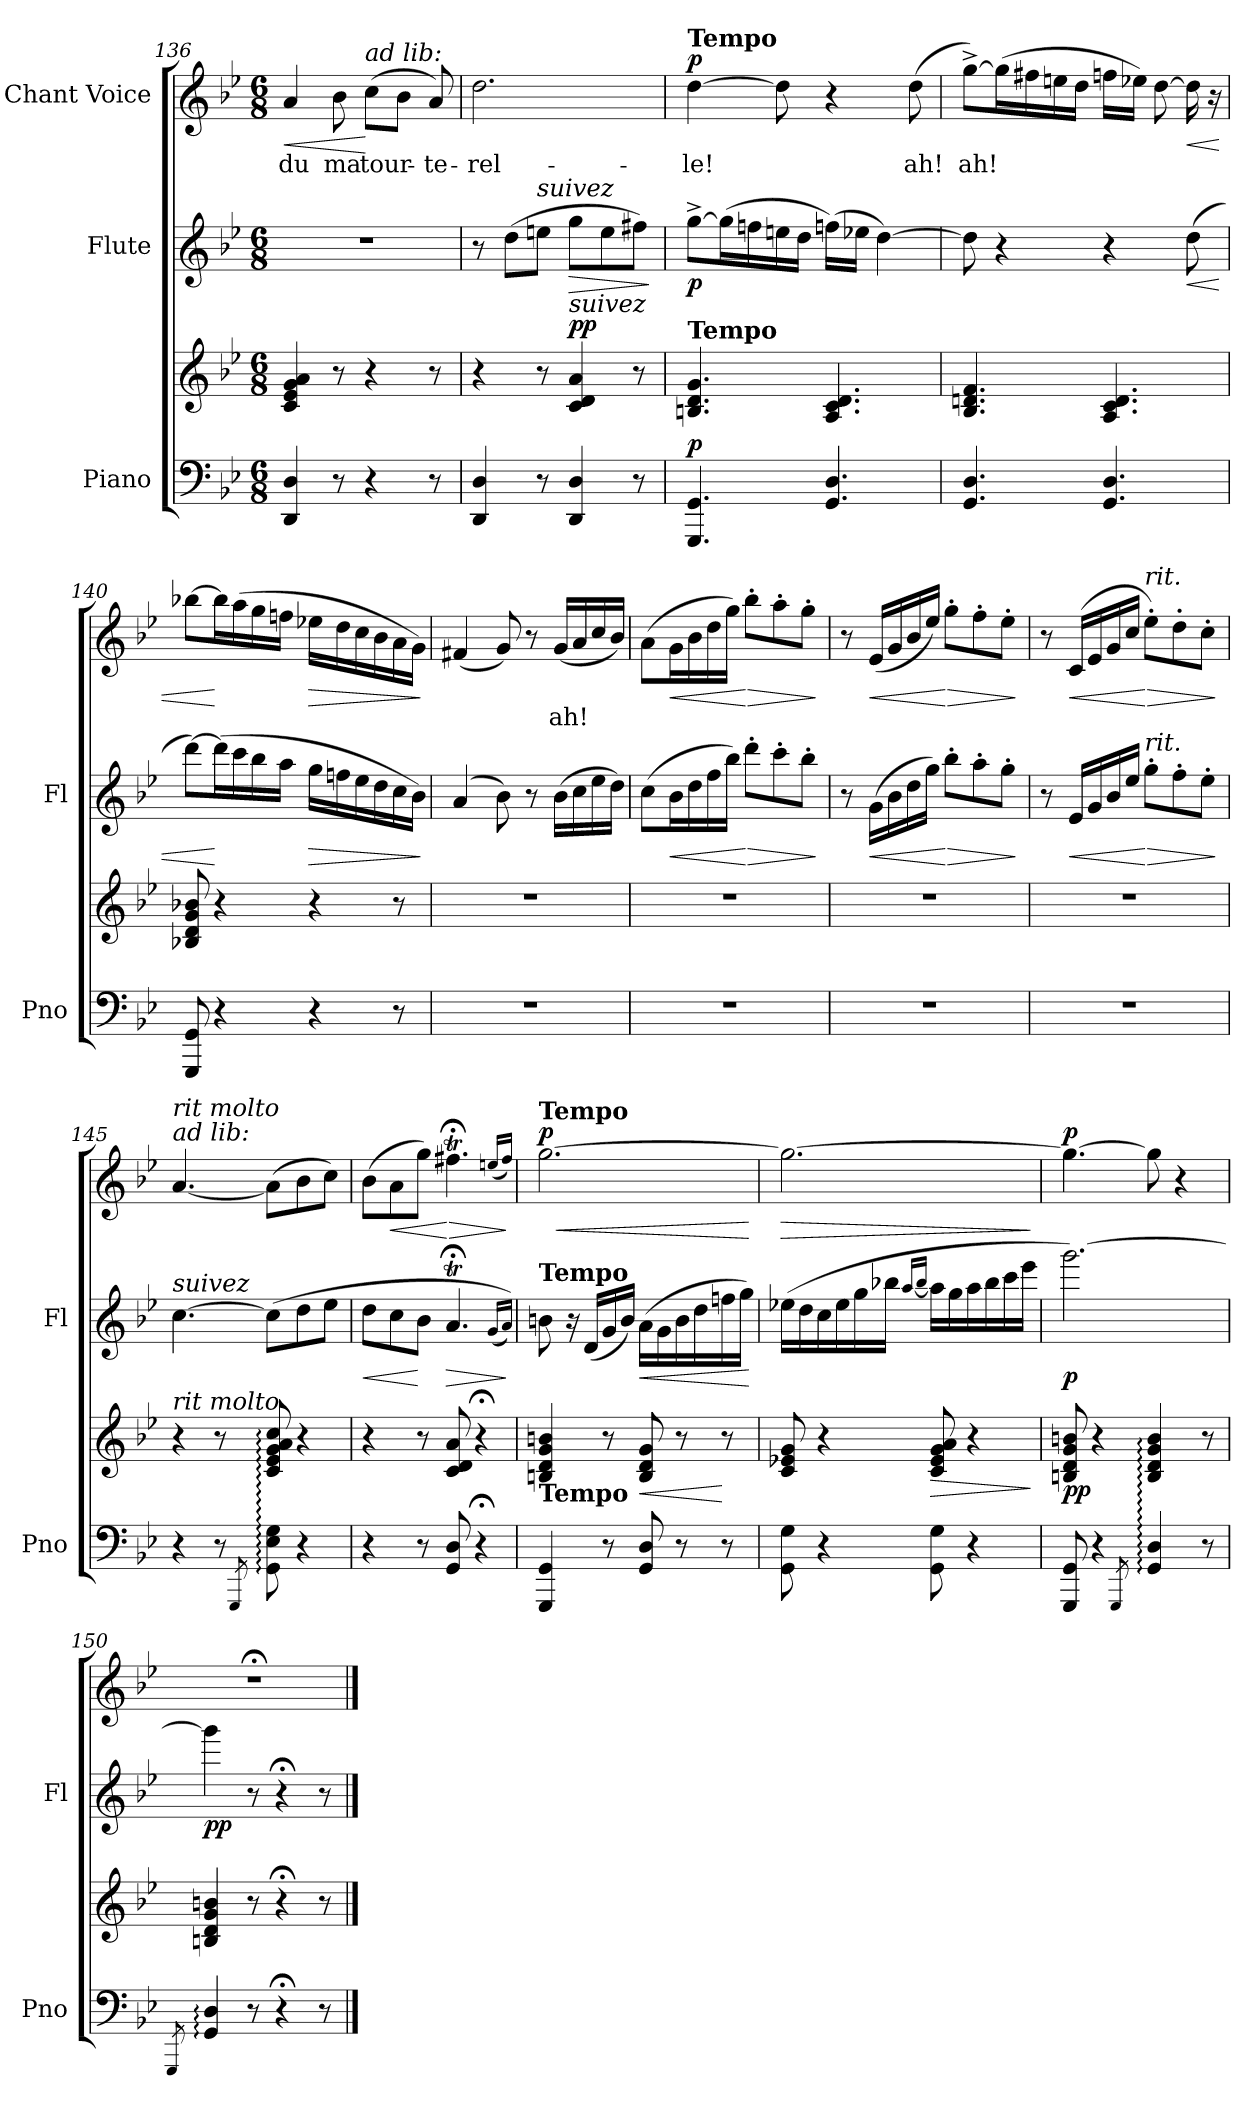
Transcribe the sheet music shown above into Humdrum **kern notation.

**kern	**kern	**dynam	**kern	**dynam	**kern	**text	**dynam
*part3	*part3	*part3	*part2	*part2	*part1	*part1	*part1
*staff4	*staff3	*staff3/4	*staff2	*staff2	*staff1	*staff1	*staff1
*I"Piano	*	*	*I"Flute	*	*I"Chant Voice	*	*
*I'Pno	*	*	*I'Fl	*	*	*	*
*clefF4	*clefG2	*	*clefG2	*	*clefG2	*	*
*k[b-e-]	*k[b-e-]	*	*k[b-e-]	*	*k[b-e-]	*	*
*M6/8	*M6/8	*	*M6/8	*	*M6/8	*	*
=136	=136	=136	=136	=136	=136	=136	=136
!	!	!	!	!	!	!	!LO:HP:b
4DD/ 4D/	4c/ 4e-/ 4g/ 4a/	.	2.r	.	4a/	-du	<
8r	8r	.	.	.	8b-\	ma	.
!	!	!	!	!	!LO:TX:i:t=ad lib&colon;	!	!
4r	4r	.	.	.	(8cc\L	tour-	[
.	.	.	.	.	8b-\J	.	.
8r	8r	.	.	.	8a/)	-te-	.
=137	=137	=137	=137	=137	=137	=137	=137
4DD/ 4D/	4r	.	8r	.	2.dd\	-rel-	.
.	.	.	(8dd\L	.	.	.	.
!	!	!	!LO:TX:i:t=suivez	!	!	!	!
8r	8r	.	8een\J	.	.	.	.
!	!LO:TX:i:t=suivez	!	!	!	!	!	!
!	!	!LO:DY:a	!	!LO:HP:b	!	!	!
4DD/ 4D/	4c/ 4d/ 4a/	pp	8gg\L	>	.	.	.
.	.	.	8ee\	.	.	.	.
8r	8r	.	8ff#X\J)	.	.	.	.
.	.	.	.	]	.	.	.
=138	=138	=138	=138	=138	=138	=138	=138
!	!	!	!	!	!LO:TX:a:B:t=Tempo	!	!
!	!LO:TX:a:B:t=Tempo	!	!	!	!	!	!
!	!	!LO:DY:a=2	!	!LO:DY:b	!	!	!LO:DY:a
4.GGG/ 4.GG/	4.Bn/ 4.d/ 4.g/	p	[8gg^\L	p	[4dd\	-le!	p
.	.	.	(16gg\L]	.	.	.	.
.	.	.	16ffn\	.	.	.	.
.	.	.	16een\	.	8dd\]	.	.
.	.	.	16dd\JJ	.	.	.	.
4.GG/ 4.D/	4.A/ 4.c/ 4.d/	.	(16ffn\LL)	.	4r	.	.
.	.	.	16ee-X\JJ	.	.	.	.
.	.	.	[4dd\)	.	.	.	.
.	.	.	.	.	(8dd\	ah!	.
=139	=139	=139	=139	=139	=139	=139	=139
4.GG/ 4.D/	4.B-/ 4.dn/ 4.f/	.	8dd\]	.	[8gg^\L)	-ah!	.
.	.	.	4r	.	(16gg\L]	.	.
.	.	.	.	.	16ff#X\	.	.
.	.	.	.	.	16een\	.	.
.	.	.	.	.	16dd\JJ	.	.
4.GG/ 4.D/	4.A/ 4.c/ 4.d/	.	4r	.	16ffn\LL	.	.
.	.	.	.	.	16ee-X\JJ)	.	.
.	.	.	.	.	[8dd\	.	.
!	!	!	!	!LO:HP:b	!	!	!LO:HP:b
.	.	.	(8dd\	<	16dd\]	.	<
.	.	.	.	.	16r	.	.
=140	=140	=140	=140	=140	=140	=140	=140
8GGG/ 8GG/	8B-X/ 8d/ 8g/ 8b-X/	.	[8ddd\L)	.	[8bb-X\L	.	.
4r	4r	.	(16ddd\L]	[	16bb-\L]	.	[
.	.	.	16ccc\	.	(16aa\	.	.
.	.	.	16bb-\	.	16gg\	.	.
.	.	.	16aa\JJ	.	16ffn\JJ	.	.
!	!	!	!	!LO:HP:b	!	!	!LO:HP:b
4r	4r	.	16gg\LL	>	16ee-X\LL	.	>
.	.	.	16ffn\	.	16dd\	.	.
.	.	.	16ee-\	.	16cc\	.	.
.	.	.	16dd\	.	16b-\	.	.
8r	8r	.	16cc\	.	16a\	.	.
.	.	.	16b-\JJ)	.	16g\JJ)	.	.
.	.	.	.	]	.	.	]
=141	=141	=141	=141	=141	=141	=141	=141
2.r	2.r	.	(4a/	.	(4f#X/	.	.
.	.	.	8b-\)	.	8g/)	.	.
.	.	.	8r	.	8r	.	.
.	.	.	(16b-\LL	.	(16g/LL	ah!	.
.	.	.	16cc\	.	16a/	.	.
.	.	.	16ee-\	.	16cc/	.	.
.	.	.	16dd\JJ)	.	16b-/JJ)	.	.
=142	=142	=142	=142	=142	=142	=142	=142
2.r	2.r	.	(8cc\L	.	(8a\L	.	.
!	!	!	!	!LO:HP:b	!	!	!LO:HP:b
.	.	.	16b-\L	<	16g\L	.	<
.	.	.	16dd\	.	16b-\	.	.
.	.	.	16ff\	.	16dd\	.	.
.	.	.	16bb-\JJ)	.	16gg\JJ)	.	.
!	!	!	!	!LO:HP:n=1:b	!	!	!LO:HP:n=1:b
.	.	.	8ddd'\L	[ >	8bb-'\L	.	[ >
.	.	.	8ccc'\	.	8aa'\	.	.
.	.	.	8bb-'\J	.	8gg'\J	.	.
.	.	.	.	]	.	.	]
=143	=143	=143	=143	=143	=143	=143	=143
2.r	2.r	.	8r	.	8r	.	.
!	!	!	!	!LO:HP:b	!	!	!LO:HP:b
.	.	.	(16g\LL	<	(16e-/LL	.	<
.	.	.	16b-\	.	16g/	.	.
.	.	.	16dd\	.	16b-/	.	.
.	.	.	16gg\JJ)	.	16ee-/JJ)	.	.
!	!	!	!	!LO:HP:n=1:b	!	!	!LO:HP:n=1:b
.	.	.	8bb-'\L	[ >	8gg'\L	.	[ >
.	.	.	8aa'\	.	8ff'\	.	.
.	.	.	8gg'\J	.	8ee-'\J	.	.
.	.	.	.	]	.	.	]
=144	=144	=144	=144	=144	=144	=144	=144
2.r	2.r	.	8r	.	8r	.	.
!	!	!	!	!LO:HP:b	!	!	!LO:HP:b
.	.	.	16e-/LL	<	(<16c/LL	.	<
.	.	.	16g/	.	16e-/	.	.
.	.	.	16b-/	.	16g/	.	.
.	.	.	16ee-/JJ	.	16cc/JJ	.	.
!	!	!	!	!	!LO:TX:i:t=rit.	!	!
!	!	!	!LO:TX:i:t=rit.	!	!	!	!
!	!	!	!	!LO:HP:n=1:b	!	!	!LO:HP:n=1:b
.	.	.	8gg'\L	[ >	8ee-'\L)	.	[ >
.	.	.	8ff'\	.	8dd'\	.	.
.	.	.	8ee-'\J	.	8cc'\J	.	.
.	.	.	.	]	.	.	]
=145	=145	=145	=145	=145	=145	=145	=145
!	!	!	!	!	!LO:TX:i:t=ad lib&colon;	!	!
!	!	!	!	!	!LO:TX:i:t=rit molto	!	!
!	!	!	!LO:TX:i:t=suivez	!	!	!	!
!	!LO:TX:i:t=rit molto	!	!	!	!	!	!
4r	4r	.	[4.cc\	.	[4.a/	.	.
8r	8r	.	.	.	.	.	.
8qGGG/	.	.	.	.	.	.	.
8GG\:: 8E-\:: 8G\::	8c/:: 8e-/:: 8g/:: 8a/:: 8cc/::	.	(8cc\L]	.	(8a\L]	.	.
4r	4r	.	8dd\	.	8b-\	.	.
.	.	.	8ee-\J	.	8cc\J)	.	.
=146	=146	=146	=146	=146	=146	=146	=146
!	!	!	!	!LO:HP:b	!	!	!
4r	4r	.	8dd\L	<	(8b-\L	.	.
!	!	!	!	!	!	!	!LO:HP:b
.	.	.	8cc\	.	8a\	.	<
8r	8r	.	8b-\J	[	8gg\J)	.	.
!	!	!	!	!LO:HP:b	!	!	!LO:HP:n=1:b
8GG/ 8D/	8c/ 8d/ 8a/	.	4.a;<t/	>	4.ff#X;<t\	.	[ >
4r;<	4r;<	.	.	.	.	.	.
.	.	.	(16qg/LL	.	(16qeen/LL	.	.
.	.	.	16qa/JJ))	.	16qff#/JJ)	.	.
.	.	.	.	]	.	.	]
=147	=147	=147	=147	=147	=147	=147	=147
!	!	!	!	!	!LO:TX:a:B:t=Tempo	!	!
!	!	!	!LO:TX:a:B:t=Tempo	!	!	!	!
!	!LO:TX:b:B:t=Tempo	!	!	!	!	!	!
!	!	!	!	!	!	!	!LO:HP:b
!	!	!	!	!	!	!	!LO:DY:n=1:b
4GGG/ 4GG/	4Bn/ 4d/ 4g/ 4bn/	.	8bn\	.	[2.gg\	.	< p
.	.	.	16r	.	.	.	.
.	.	.	(16d/LL	.	.	.	.
8r	8r	.	16g/	.	.	.	.
.	.	.	16b/JJ)	.	.	.	.
!	!	!LO:HP:b	!	!LO:HP:b	!	!	!
8GG/ 8D/	8B/ 8d/ 8g/	<	(16a\LL	<	.	.	.
.	.	.	16g\	.	.	.	.
8r	8r	.	16b\	.	.	.	.
.	.	.	16dd\	.	.	.	.
8r	8r	[	16ffn\	.	.	.	.
.	.	.	16gg\JJ)	.	.	.	.
.	.	.	.	[	.	.	[
=148	=148	=148	=148	=148	=148	=148	=148
!	!	!	!	!	!	!	!LO:HP:b
8GG\ 8G\	8c/ 8e-X/ 8g/	.	(16ee-X\LL	.	2.gg\_	.	>
.	.	.	16dd\	.	.	.	.
4r	4r	.	16cc\	.	.	.	.
.	.	.	16ee-\	.	.	.	.
.	.	.	16gg\	.	.	.	.
.	.	.	16bb-X\JJ	.	.	.	.
.	.	.	[<16qaa/LL	.	.	.	.
.	.	.	16qbb-/JJ	.	.	.	.
!	!	!LO:HP:b	!	!	!	!	!
8GG\ 8G\	8c/ 8e-/ 8g/ 8a/	>	16aa\LL]	.	.	.	.
.	.	.	16gg\	.	.	.	.
4r	4r	.	16aa\	.	.	.	.
.	.	.	16bb-\	.	.	.	.
.	.	.	16ccc\	.	.	.	.
.	.	.	16eee-\JJ	.	.	.	.
.	.	]	.	.	.	.	]
=149	=149	=149	=149	=149	=149	=149	=149
!	!	!LO:DY:b	!	!LO:DY:b	!	!	!LO:DY:b
8GGG/ 8GG/	8Bn/ 8d/ 8g/ 8bn/	pp	[2.ggg\)	p	4.gg\_	.	p
4r	4r	.	.	.	.	.	.
8qGGG/	.	.	.	.	.	.	.
4GG/:: 4D/::	4B/:: 4d/:: 4g/:: 4b/::	.	.	.	8gg\]	.	.
.	.	.	.	.	4r	.	.
8r	8r	.	.	.	.	.	.
=150	=150	=150	=150	=150	=150	=150	=150
8qGGG/	.	.	.	.	.	.	.
!	!	!	!	!LO:DY:b	!	!	!
4GG/:: 4D/::	4Bn/ 4d/ 4g/ 4bn/	.	4ggg\]	pp	2.r;<	.	.
8r	8r	.	8r	.	.	.	.
4r;<	4r;<	.	4r;<	.	.	.	.
8r	8r	.	8r	.	.	.	.
==	==	==	==	==	==	==	==
*-	*-	*-	*-	*-	*-	*-	*-
